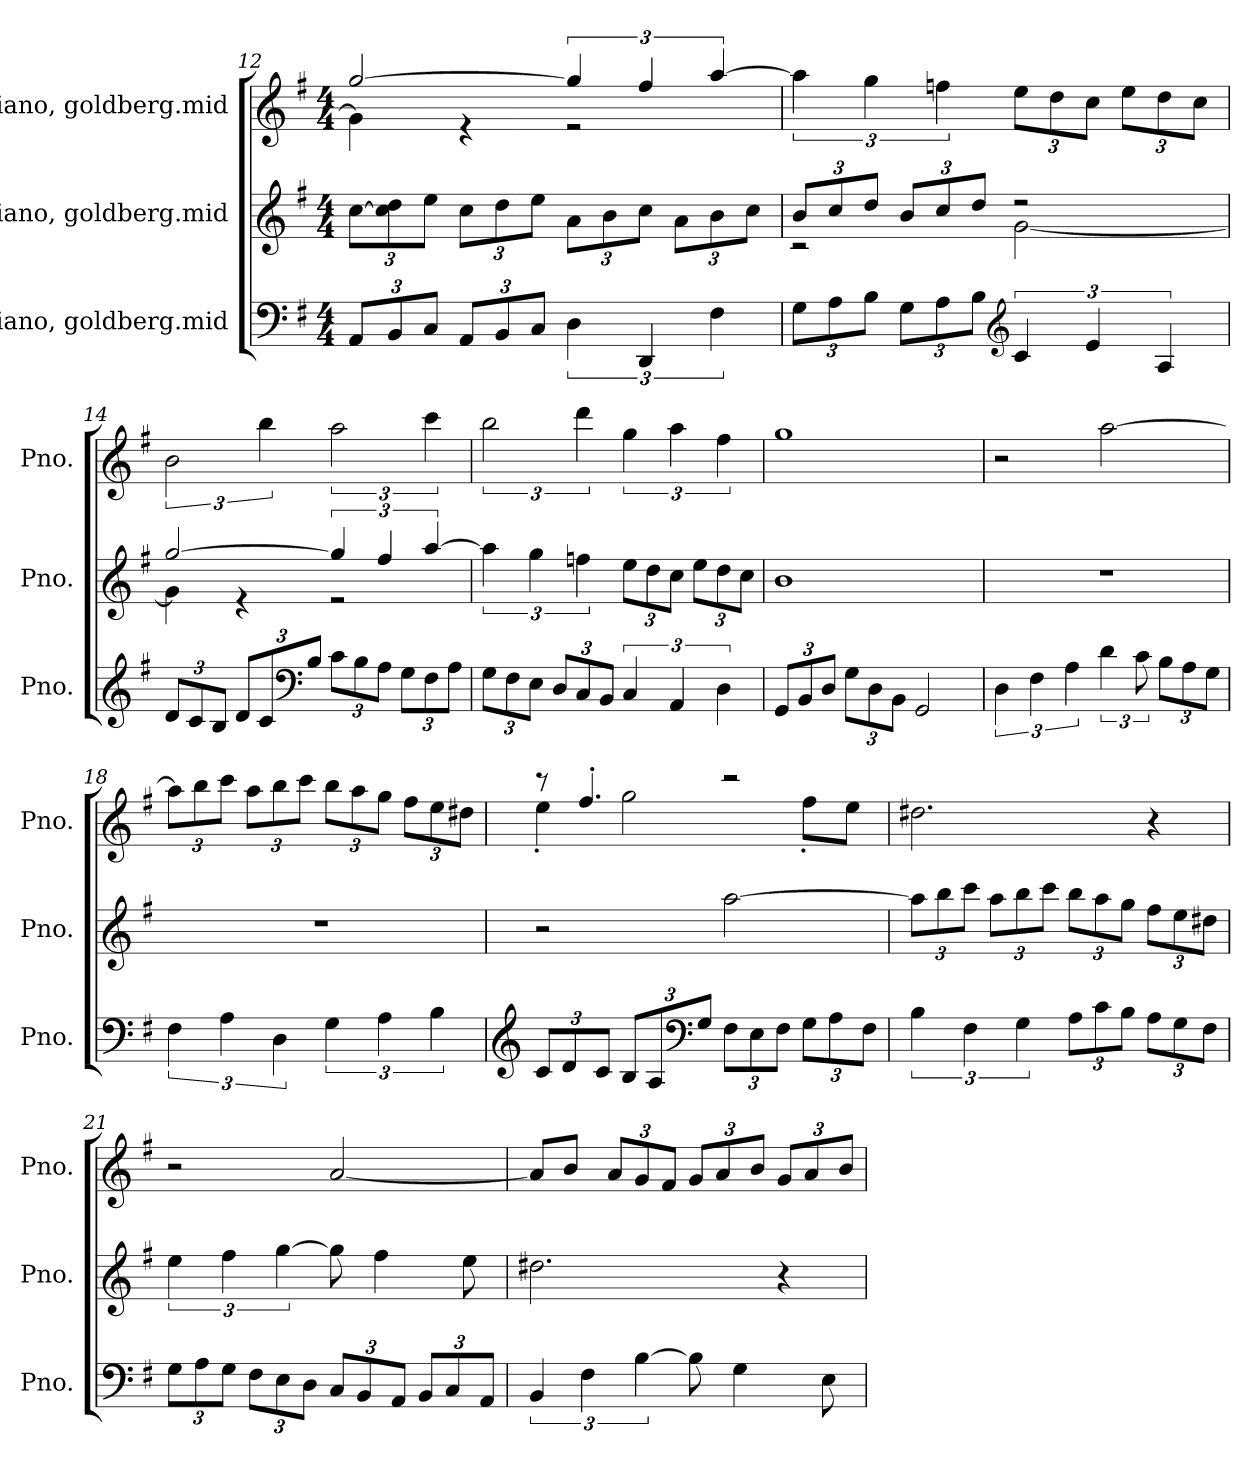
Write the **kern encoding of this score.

**kern	**kern	**kern
*part3	*part2	*part1
*staff3	*staff2	*staff1
*I"Piano, goldberg.mid	*I"Piano, goldberg.mid	*I"Piano, goldberg.mid
*I'Pno.	*I'Pno.	*I'Pno.
!!LO:PB:g=z
*clefF4	*clefG2	*clefG2
*k[f#]	*k[f#]	*k[f#]
*M4/4	*M4/4	*M4/4
*Xbrackettup	*Xbrackettup	*
=12	=12	=12
*	*	*^
12AA/L	[12cc\L	[2gg/	4g\]
12BB/	12cc\] 12dd\	.	.
12C/J	12ee\J	.	.
12AA/L	12cc\L	.	4r
12BB/	12dd\	.	.
12C/J	12ee\J	.	.
*brackettup	*	*	*
6D\	12a\L	6gg/]	2r
.	12b\	.	.
6DD/	12cc\J	6ff#/	.
.	12a\L	.	.
6F#\	12b\	[6aa/	.
.	12cc\J	.	.
*	*	*v	*v
=13	=13	=13
*Xbrackettup	*	*
*	*^	*
12G\L	12b/L	2r	6aa\]
12A\	12cc/	.	.
12B\J	12dd/J	.	6gg\
12G\L	12b/L	.	.
12A\	12cc/	.	6ffn\
12B\J	12dd/J	.	.
*clefG2	*	*	*
*brackettup	*	*	*Xbrackettup
6c/	2r	[2g\	12ee\L
.	.	.	12dd\
6e/	.	.	12cc\J
.	.	.	12ee\L
6A/	.	.	12dd\
.	.	.	12cc\J
=14	=14	=14	=14
*Xbrackettup	*	*	*brackettup
12d/L	[2gg/	4g\]	3b\
12c/	.	.	.
12B/J	.	.	.
12d/L	.	4r	.
12c/	.	.	6bb\
*clefF4	*	*	*
12B/J	.	.	.
*	*brackettup	*	*
12c\L	6gg/]	2r	3aa\
12B\	.	.	.
12A\J	6ff#/	.	.
12G\L	.	.	.
12F#\	[6aa/	.	6ccc\
12A\J	.	.	.
*	*v	*v	*
!!LO:LB:g=z
=15	=15	=15
12G\L	6aa\]	3bb\
12F#\	.	.
12E\J	6gg\	.
12D/L	.	.
12C/	6ffn\	6ddd\
12BB/J	.	.
*brackettup	*Xbrackettup	*
6C/	12ee\L	6gg\
.	12dd\	.
6AA/	12cc\J	6aa\
.	12ee\L	.
6D\	12dd\	6ff#\
.	12cc\J	.
=16	=16	=16
*Xbrackettup	*	*
12GG/L	1b	1gg
12BB/	.	.
12D/J	.	.
12G\L	.	.
12D\	.	.
12BB\J	.	.
2GG/	.	.
=17	=17	=17
*brackettup	*	*
6D\	1r	2r
6F#\	.	.
6A\	.	.
6d\	.	[2aa\
12c\	.	.
*Xbrackettup	*	*
12B\L	.	.
12A\	.	.
12G\J	.	.
!!LO:LB:g=z
=18	=18	=18
*brackettup	*	*Xbrackettup
6F#\	1r	12aa\L]
.	.	12bb\
6A\	.	12ccc\J
.	.	12aa\L
6D\	.	12bb\
.	.	12ccc\J
6G\	.	12bb\L
.	.	12aa\
6A\	.	12gg\J
.	.	12ff#\L
6B\	.	12ee\
.	.	12dd#X\J
=19	=19	=19
*clefG2	*	*
*Xbrackettup	*	*
*	*	*^
12c/L	2r	8r	4ee'\
12d/	.	.	.
.	.	4.ff#'/	.
12c/J	.	.	.
12B/L	.	.	2gg\
12A/	.	.	.
*clefF4	*	*	*
12G/J	.	.	.
12F#\L	[2aa\	2r	.
12E\	.	.	.
12F#\J	.	.	.
12G\L	.	.	8ff#'\L
12A\	.	.	.
.	.	.	8ee\J
12F#\J	.	.	.
*	*	*v	*v
!!LO:LB:g=z
=20	=20	=20
*brackettup	*	*
6B\	12aa\L]	2.dd#X\
.	12bb\	.
6F#\	12ccc\J	.
.	12aa\L	.
6G\	12bb\	.
.	12ccc\J	.
*Xbrackettup	*	*
12A\L	12bb\L	.
12c\	12aa\	.
12B\J	12gg\J	.
12A\L	12ff#\L	4r
12G\	12ee\	.
12F#\J	12dd#X\J	.
=21	=21	=21
*	*brackettup	*
12G\L	6ee\	2r
12A\	.	.
12G\J	6ff#\	.
12F#\L	.	.
12E\	[6gg\	.
12D\J	.	.
12C/L	8gg\]	[2a/
12BB/	.	.
.	4ff#\	.
12AA/J	.	.
12BB/L	.	.
12C/	.	.
.	8ee\	.
12AA/J	.	.
=22	=22	=22
*brackettup	*	*
6BB/	2.dd#X\	8a/L]
.	.	8b/J
6F#\	.	.
.	.	12a/L
[6B\	.	12g/
.	.	12f#/J
8B\]	.	12g/L
.	.	12a/
4G\	.	.
.	.	12b/J
.	4r	12g/L
.	.	12a/
8E\	.	.
.	.	12b/J
=	=	=
*-	*-	*-
